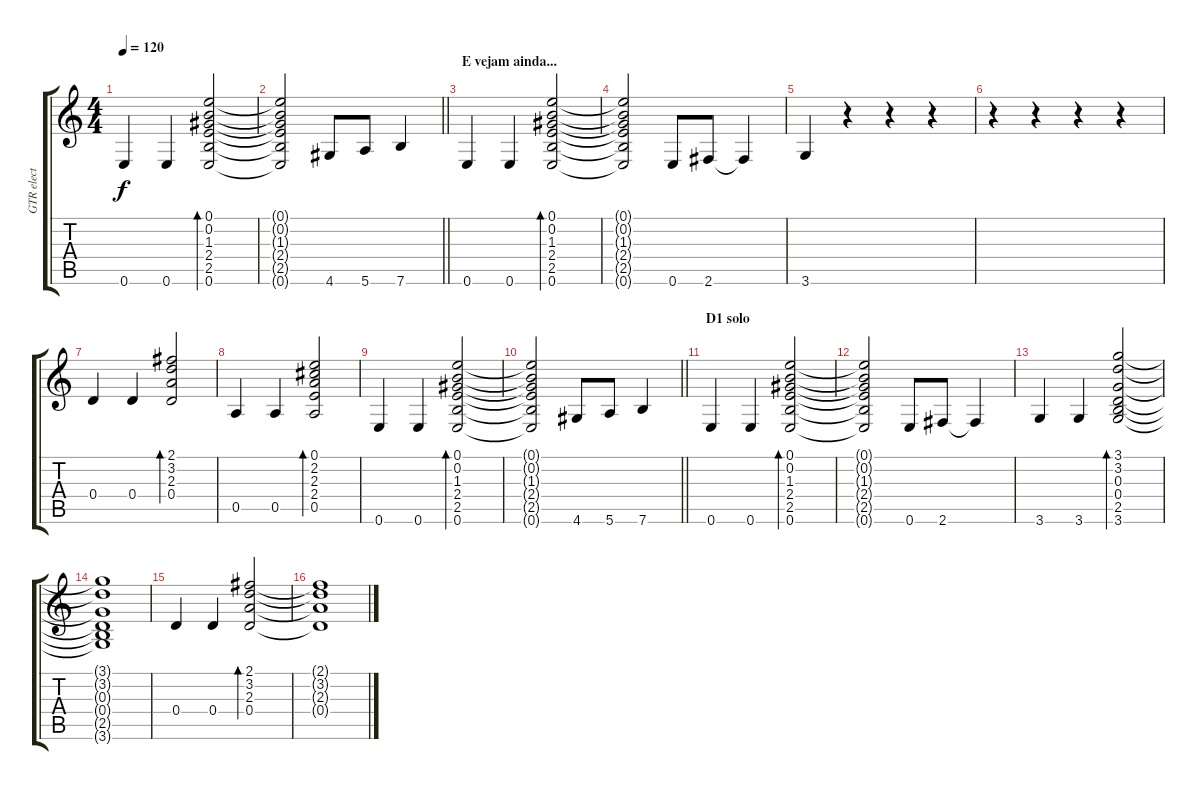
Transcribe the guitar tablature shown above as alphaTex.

\track ("GTR elect 1" "GTR elect ") {instrument overdrivenguitar}
\staff {score tabs}
\tuning (E4 B3 G3 D3 A2 E2) {hide}
\ts (4 4)
\tempo 120
\clef g2
\ks c
0.6.4{dy f} 0.6.4 (0.1 0.2 1.3 2.4 2.5 0.6).2{bd 240} |
\barLineRight lightlight
(0.1{t} 0.2{t} 1.3{t} 2.4{t} 2.5{t} 0.6{t}).2 4.6.8 5.6.8 7.6.4 |
\section ("" "E vejam ainda...")
0.6.4 0.6.4 (0.1 0.2 1.3 2.4 2.5 0.6).2{bd 120} |
(0.1{t} 0.2{t} 1.3{t} 2.4{t} 2.5{t} 0.6{t}).2 0.6.8 2.6.8 2.6{t}.4 |
3.6.4 r.4 r.4 r.4 |
r.4 r.4 r.4 r.4 |
0.4.4 0.4.4 (2.1 3.2 2.3 0.4).2{bd 240} |
0.5.4 0.5.4 (0.1 2.2 2.3 2.4 0.5).2{bd 240} |
0.6.4 0.6.4 (0.1 0.2 1.3 2.4 2.5 0.6).2{bd 240} |
\barLineRight lightlight
(0.1{t} 0.2{t} 1.3{t} 2.4{t} 2.5{t} 0.6{t}).2 4.6.8 5.6.8 7.6.4 |
\section ("" "D1 solo")
0.6.4 0.6.4 (0.1 0.2 1.3 2.4 2.5 0.6).2{bd 120} |
(0.1{t} 0.2{t} 1.3{t} 2.4{t} 2.5{t} 0.6{t}).2 0.6.8 2.6.8 2.6{t}.4 |
3.6.4 3.6.4 (3.1 3.2 0.3 0.4 2.5 3.6).2{bd 120} |
(3.1{t} 3.2{t} 0.3{t} 0.4{t} 2.5{t} 3.6{t}).1 |
0.4.4 0.4.4 (2.1 3.2 2.3 0.4).2{bd 240} |
(2.1{t} 3.2{t} 2.3{t} 0.4{t}).1
